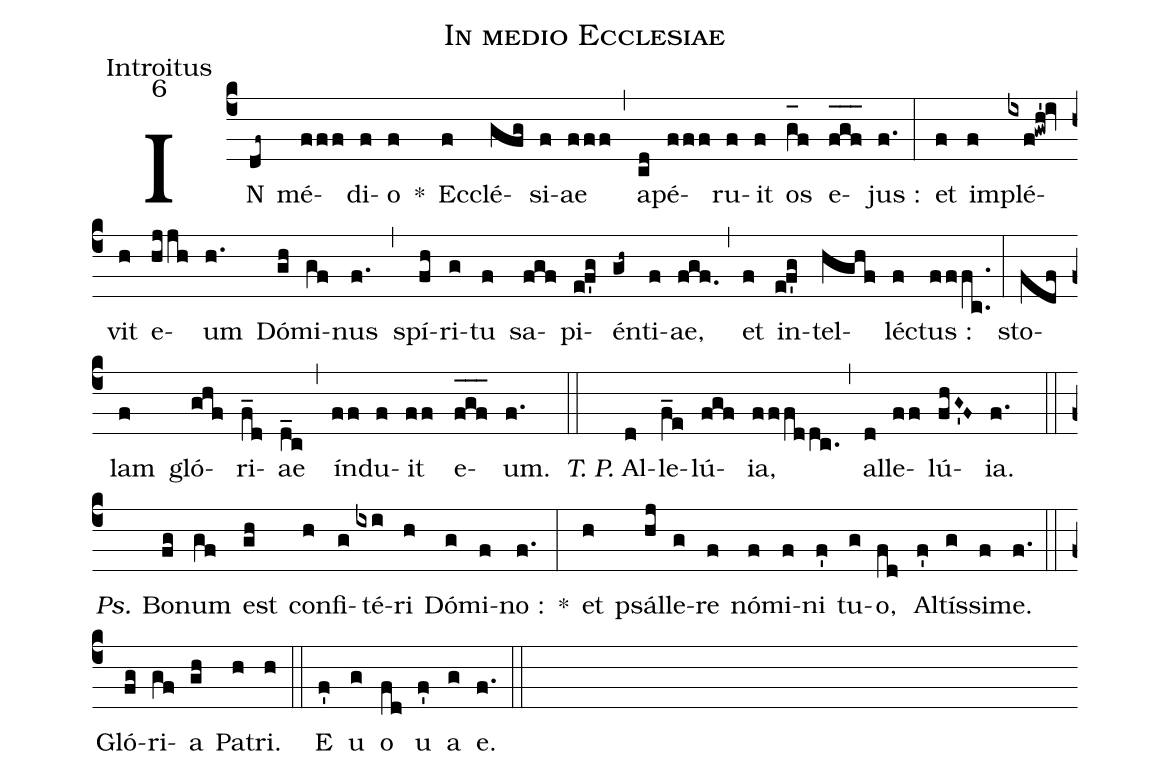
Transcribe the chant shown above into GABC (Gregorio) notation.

name:In medio Ecclesiae;
office-part:Introitus;
mode:6;
%%
(c4) IN(df~) mé(fff)di(f)o(f) *() Ec(f)clé(gfg)si(f)ae(fff) (,) a(cd)pé(fff)ru(f)it(f) os(g_[oh:h]f) e(f_[oh:h]g_[oh:h]f_[oh:h])jus :(f.) (:) et(f) im(f)plé(ixf!gwh'!iv)vit(h) e(hjjh)um(h.) Dó(gh)mi(gf)nus(f.) (,) spí(fh)ri(g)tu(f) sa(fgf)pi(ef'g)én(gh~)ti(f)ae,(fgf.) (,) et(f) in(ef'g)tel(hghf)lé(f)ctus :(fffc..) (:) sto(fdf)lam(f) gló(ghf)ri(f_d)ae(d_c) (,) ín(ff)du(f)it(ff) e(f_[oh:h]g_[oh:h]f_[oh:h])um.(f.) (::) <i>T. P.</i> Al(d)le(f_e)lú(fgf){ia},(fffddc.) (,) al(d)le(ff)lú(fhG~'F~){ia}.(f.) (::) <i>Ps.</i> Bo(fg)num(gf) est(gh) con(h)fi(g)té(ixi)ri(h) Dó(g)mi(f)no :(f.) *(:) et(h) psál(hj)le(g)re(f) nó(f)mi(f)ni(f') tu(g)o,(fd) Al(f')tís(g)si(f)me.(f.) (::) Gló(fg)ri(gf)a(gh) Pa(h)tri.(h) (::) <eu>E(f') u(g) o(fd) u(f') a(g) e.</eu>(f.) (::)
